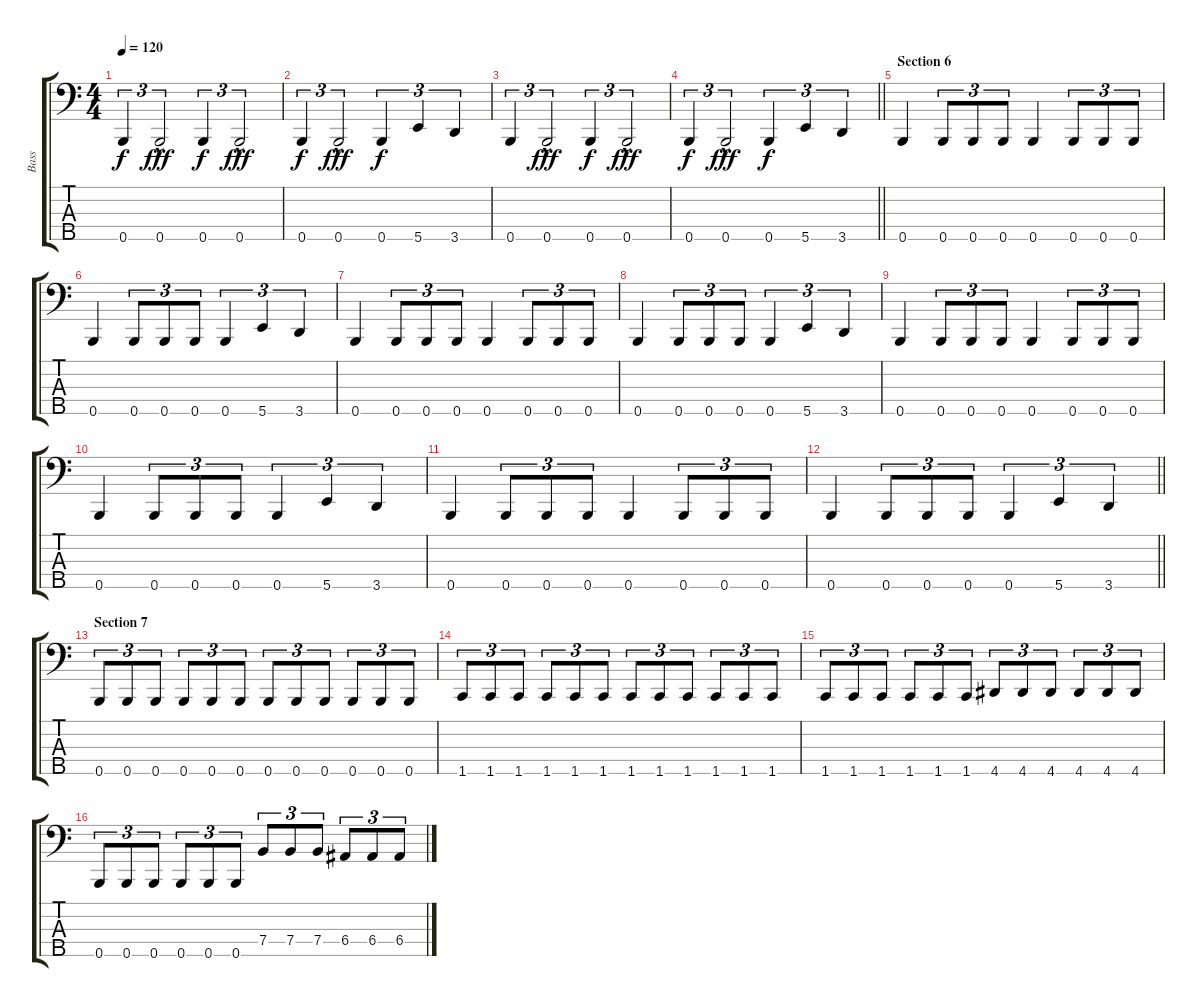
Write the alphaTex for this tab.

\track ("Bass" "Bass") {instrument electricbassfinger}
\staff {score tabs}
\tuning (G2 D2 A1 E1 B0) {hide}
\ts (4 4)
\tempo 120
\clef f4
\ks c
0.5.4{tu (3 2) dy f} 0.5{hac}.2{tu (3 2) dy fff} 0.5.4{tu (3 2) dy f} 0.5{hac}.2{tu (3 2) dy fff} |
0.5.4{tu (3 2) dy f} 0.5{hac}.2{tu (3 2) dy fff} 0.5.4{tu (3 2) dy f} 5.5.4{tu (3 2)} 3.5.4{tu (3 2)} |
0.5.4{tu (3 2)} 0.5{hac}.2{tu (3 2) dy fff} 0.5.4{tu (3 2) dy f} 0.5{hac}.2{tu (3 2) dy fff} |
\barLineRight lightlight
0.5.4{tu (3 2) dy f} 0.5{hac}.2{tu (3 2) dy fff} 0.5.4{tu (3 2) dy f} 5.5.4{tu (3 2)} 3.5.4{tu (3 2)} |
\section ("" "Section 6")
0.5.4 0.5.8{tu (3 2)} 0.5.8{tu (3 2)} 0.5.8{tu (3 2)} 0.5.4 0.5.8{tu (3 2)} 0.5.8{tu (3 2)} 0.5.8{tu (3 2)} |
0.5.4 0.5.8{tu (3 2)} 0.5.8{tu (3 2)} 0.5.8{tu (3 2)} 0.5.4{tu (3 2)} 5.5.4{tu (3 2)} 3.5.4{tu (3 2)} |
0.5.4 0.5.8{tu (3 2)} 0.5.8{tu (3 2)} 0.5.8{tu (3 2)} 0.5.4 0.5.8{tu (3 2)} 0.5.8{tu (3 2)} 0.5.8{tu (3 2)} |
0.5.4 0.5.8{tu (3 2)} 0.5.8{tu (3 2)} 0.5.8{tu (3 2)} 0.5.4{tu (3 2)} 5.5.4{tu (3 2)} 3.5.4{tu (3 2)} |
0.5.4 0.5.8{tu (3 2)} 0.5.8{tu (3 2)} 0.5.8{tu (3 2)} 0.5.4 0.5.8{tu (3 2)} 0.5.8{tu (3 2)} 0.5.8{tu (3 2)} |
0.5.4 0.5.8{tu (3 2)} 0.5.8{tu (3 2)} 0.5.8{tu (3 2)} 0.5.4{tu (3 2)} 5.5.4{tu (3 2)} 3.5.4{tu (3 2)} |
0.5.4 0.5.8{tu (3 2)} 0.5.8{tu (3 2)} 0.5.8{tu (3 2)} 0.5.4 0.5.8{tu (3 2)} 0.5.8{tu (3 2)} 0.5.8{tu (3 2)} |
\barLineRight lightlight
0.5.4 0.5.8{tu (3 2)} 0.5.8{tu (3 2)} 0.5.8{tu (3 2)} 0.5.4{tu (3 2)} 5.5.4{tu (3 2)} 3.5.4{tu (3 2)} |
\section ("" "Section 7")
0.5.8{tu (3 2)} 0.5.8{tu (3 2)} 0.5.8{tu (3 2)} 0.5.8{tu (3 2)} 0.5.8{tu (3 2)} 0.5.8{tu (3 2)} 0.5.8{tu (3 2)} 0.5.8{tu (3 2)} 0.5.8{tu (3 2)} 0.5.8{tu (3 2)} 0.5.8{tu (3 2)} 0.5.8{tu (3 2)} |
1.5.8{tu (3 2)} 1.5.8{tu (3 2)} 1.5.8{tu (3 2)} 1.5.8{tu (3 2)} 1.5.8{tu (3 2)} 1.5.8{tu (3 2)} 1.5.8{tu (3 2)} 1.5.8{tu (3 2)} 1.5.8{tu (3 2)} 1.5.8{tu (3 2)} 1.5.8{tu (3 2)} 1.5.8{tu (3 2)} |
1.5.8{tu (3 2)} 1.5.8{tu (3 2)} 1.5.8{tu (3 2)} 1.5.8{tu (3 2)} 1.5.8{tu (3 2)} 1.5.8{tu (3 2)} 4.5.8{tu (3 2)} 4.5.8{tu (3 2)} 4.5.8{tu (3 2)} 4.5.8{tu (3 2)} 4.5.8{tu (3 2)} 4.5.8{tu (3 2)} |
0.5.8{tu (3 2)} 0.5.8{tu (3 2)} 0.5.8{tu (3 2)} 0.5.8{tu (3 2)} 0.5.8{tu (3 2)} 0.5.8{tu (3 2)} 7.4.8{tu (3 2)} 7.4.8{tu (3 2)} 7.4.8{tu (3 2)} 6.4.8{tu (3 2)} 6.4.8{tu (3 2)} 6.4.8{tu (3 2)}
